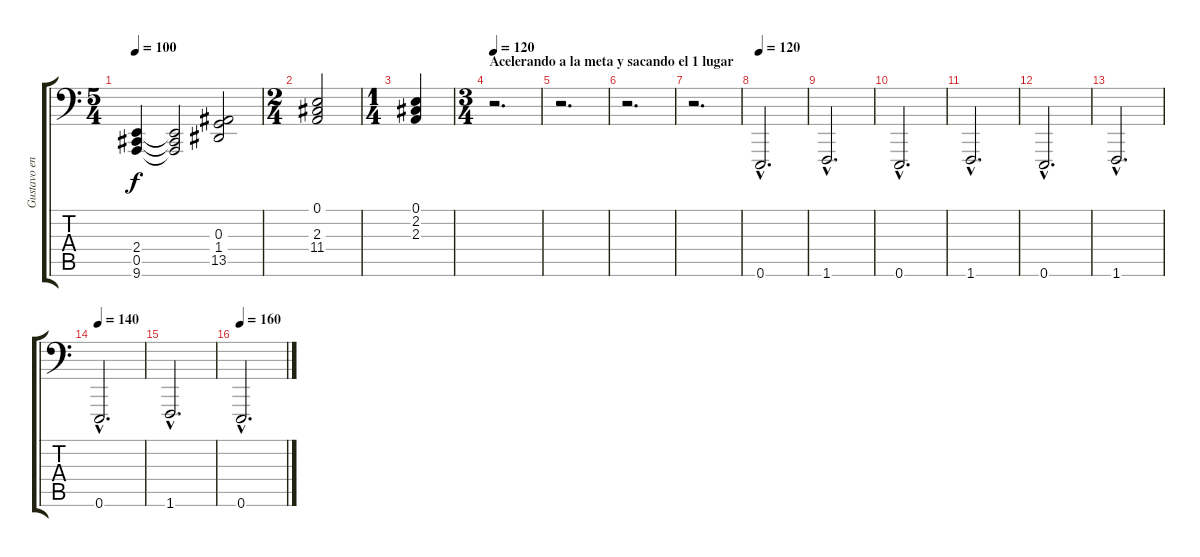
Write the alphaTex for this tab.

\track ("Gustavo en llave de fa" "Gustavo en") {instrument pad3polysynth}
\staff {score tabs}
\tuning (E3 B2 G2 D2 A1 E1) {hide}
\ts (5 4)
\tempo 100
\clef f4
\ks c
(2.4 0.5 9.6).4{dy f} (2.4{t} 0.5{t} 9.6{t}).2 (0.3 1.4 13.5).2 |
\ts (2 4)
(0.1 2.3 11.4).2 |
\ts (1 4)
(0.1 2.2 2.3).4 |
\ts (3 4)
\section ("" "Acelerando a la meta y sacando el 1 lugar")
\tempo 120
r.2{d} |
r.2{d} |
r.2{d} |
r.2{d} |
\tempo 120
0.6{hac}.2{d instrument electricgrandpiano} |
1.6{hac}.2{d} |
0.6{hac}.2{d} |
1.6{hac}.2{d} |
0.6{hac}.2{d instrument electricgrandpiano} |
1.6{hac}.2{d} |
\tempo 140
0.6{hac}.2{d instrument electricgrandpiano} |
1.6{hac}.2{d} |
\tempo 160
0.6{hac}.2{d instrument electricgrandpiano}
